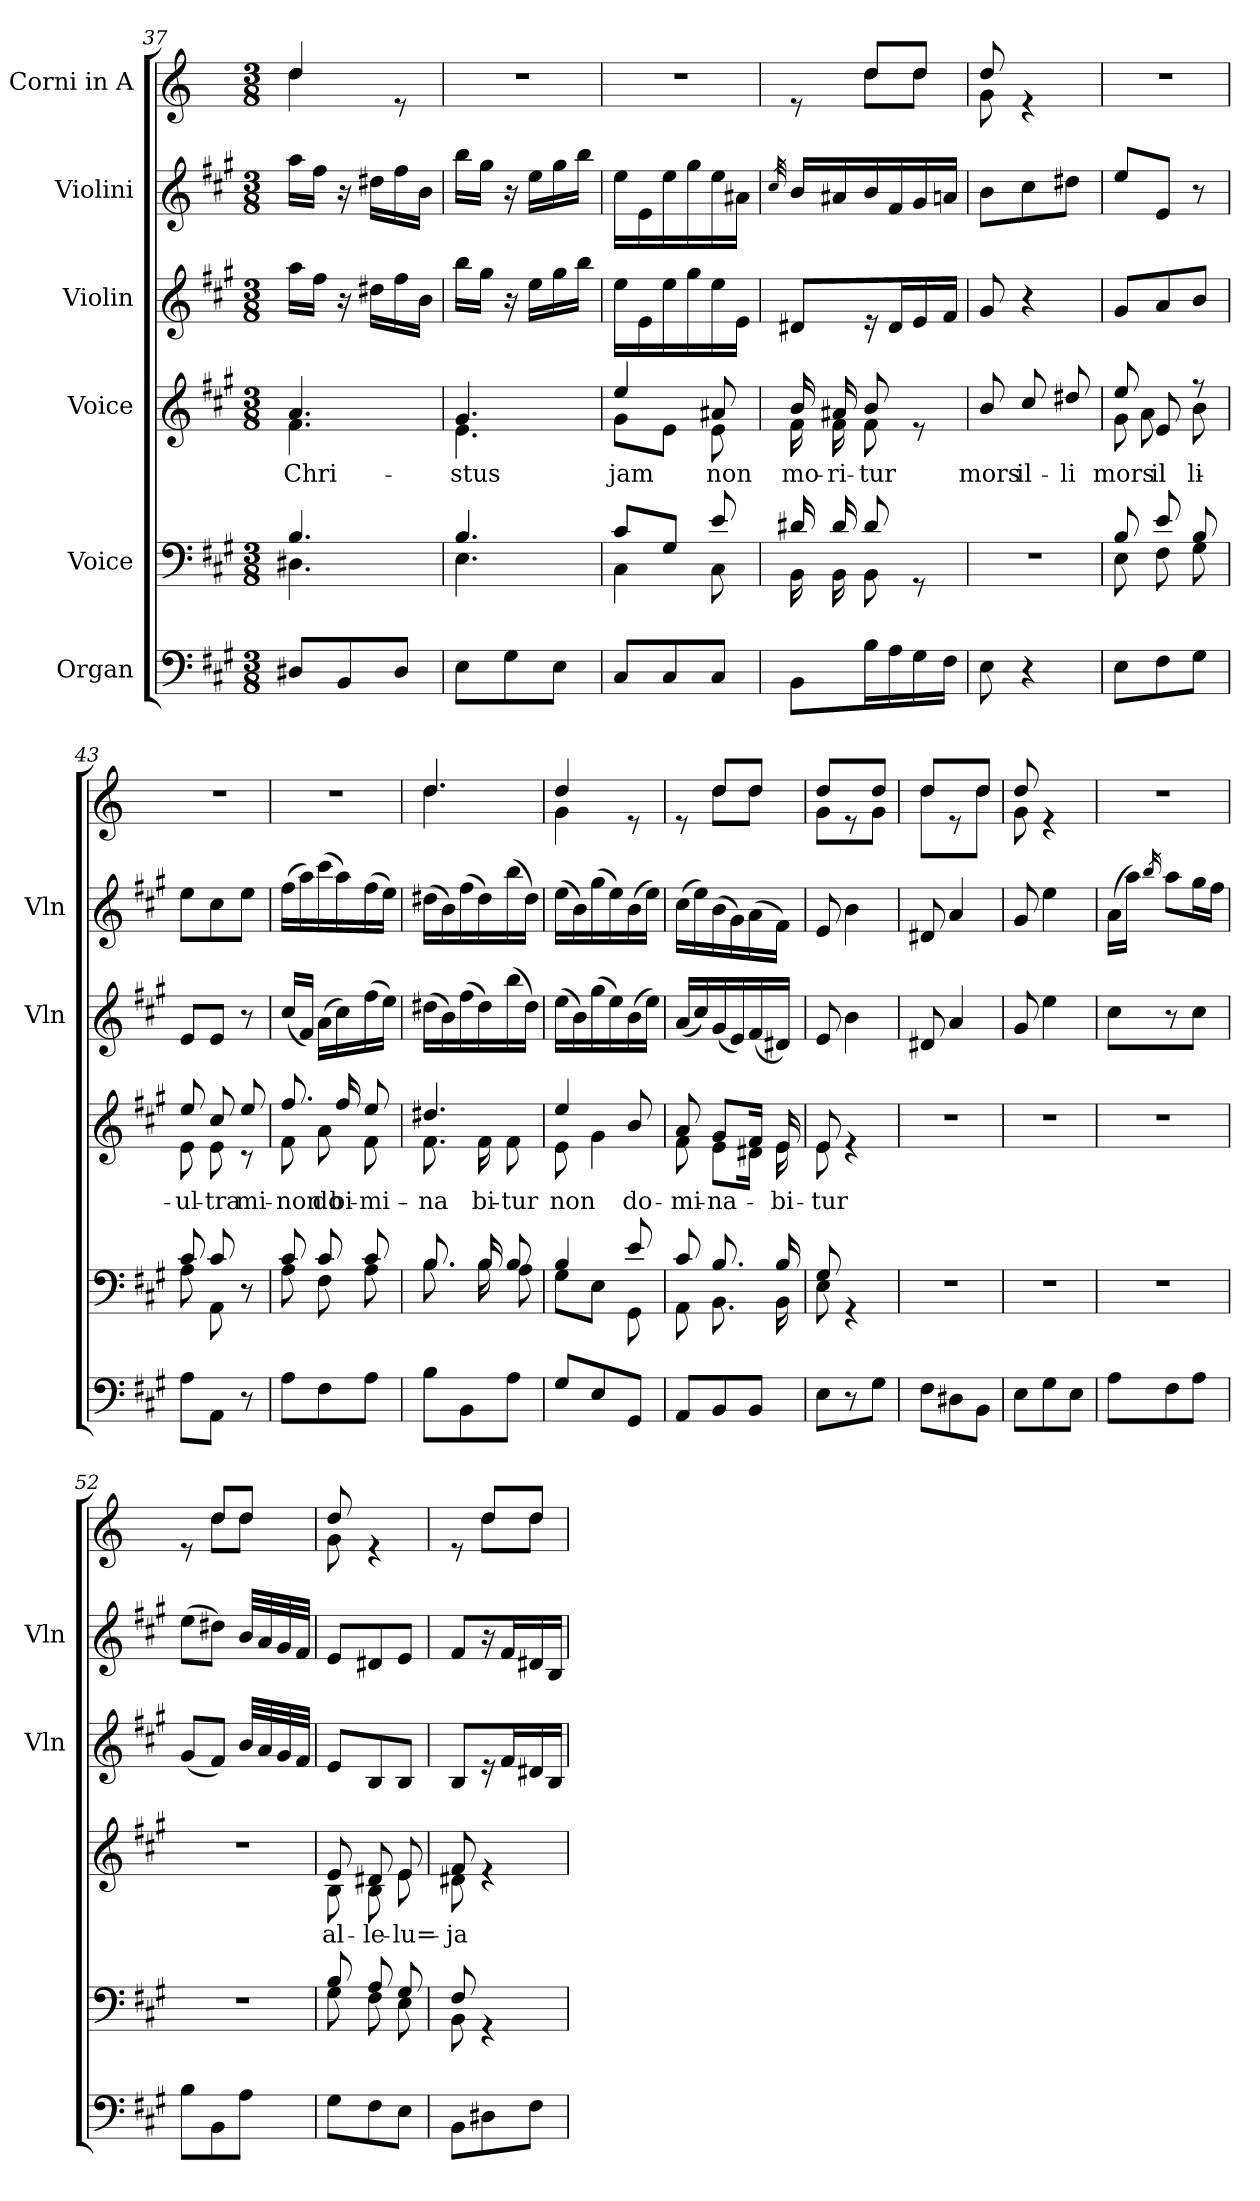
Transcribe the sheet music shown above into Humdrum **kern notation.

**kern	**kern	**kern	**text	**kern	**kern	**kern
*part6	*part5	*part4	*part4	*part3	*part2	*part1
*staff6	*staff5	*staff4	*staff4	*staff3	*staff2	*staff1
*I"Organ	*I"Voice	*I"Voice	*	*I"Violin	*I"Violini	*I"Corni in A
*	*	*	*	*I'Vln	*I'Vln	*
*clefF4	*clefF4	*clefG2	*	*clefG2	*clefG2	*clefG2
*	*	*	*	*	*	*ITrd2c3
*k[f#c#g#]	*k[f#c#g#]	*k[f#c#g#]	*	*k[f#c#g#]	*k[f#c#g#]	*k[f#c#g#]
*M3/8	*M3/8	*M3/8	*	*M3/8	*M3/8	*M3/8
=37	=37	=37	=37	=37	=37	=37
*	*^	*	*	*	*	*
!	!	!	!	!LO:LY:b	!	!	!
*	*	*	*^	*	*	*	*^
8D#X/L	4.B/	4.D#X\	4.a/	4.f#\	Chri-	16aa\LL	16aa\LL	4b/	4b\
.	.	.	.	.	.	16ff#\JJ	16ff#\JJ	.	.
8BB/	.	.	.	.	.	16r	16r	.	.
.	.	.	.	.	.	16dd#X\LL	16dd#X\LL	.	.
8D#/J	.	.	.	.	.	16ff#\	16ff#\	8re	8ryy
.	.	.	.	.	.	16b\JJ	16b\JJ	.	.
*	*	*	*	*	*	*	*	*v	*v
!!LO:LB:g=z
=38	=38	=38	=38	=38	=38	=38	=38	=38
!	!	!	!	!	!LO:LY:b	!	!	!
8E\L	4.B/	4.E\	4.g#/	4.e\	-stus	16bb\LL	16bb\LL	4.r
.	.	.	.	.	.	16gg#\JJ	16gg#\JJ	.
8G#\	.	.	.	.	.	16r	16r	.
.	.	.	.	.	.	16ee\LL	16ee\LL	.
8E\J	.	.	.	.	.	16gg#\	16gg#\	.
.	.	.	.	.	.	16bb\JJ	16bb\JJ	.
=39	=39	=39	=39	=39	=39	=39	=39	=39
!	!	!	!	!	!LO:LY:b	!	!	!
8C#/L	8c#/L	4C#\	4ee/	8g#\L	jam	16ee\LL	16ee\LL	4.r
.	.	.	.	.	.	16e\	16e\	.
8C#/	8G#/J	.	.	8e\J	.	16ee\	16ee\	.
.	.	.	.	.	.	16gg#\	16gg#\	.
!	!	!	!	!	!LO:LY:b	!	!	!
8C#/J	8e/	8C#\	8a#X/	8e\	non	16ee\	16ee\	.
.	.	.	.	.	.	16e\JJ	16a#X\JJ	.
=40	=40	=40	=40	=40	=40	=40	=40	=40
.	.	.	.	.	.	.	32qcc#/	.
!	!	!	!	!	!LO:LY:b	!	!	!
*	*	*	*	*	*	*	*	*^
8BB\L	16d#X/	16BB\	16b/	16f#\	mo-	8d#X/L	16b/LL	8re	8ryy
!	!	!	!	!	!LO:LY:b	!	!	!	!
.	16d#/	16BB\	16a#X/	16f#\	-ri-	.	16a#X/	.	.
!	!	!	!	!	!LO:LY:b	!	!	!	!
16B\L	8d#/	8BB\	8b/	8f#\	-tur	16r	16b/	8b/L	8b\L
16A\	.	.	.	.	.	16d#/L	16f#/	.	.
16G#\	8rGG	8ryy	8re	8ryy	.	16e/	16g#/	8b/J	8b\J
16F#\JJ	.	.	.	.	.	16f#/JJ	16an/JJ	.	.
*	*v	*v	*	*	*	*	*	*	*
*	*	*v	*v	*	*	*	*	*
=41	=41	=41	=41	=41	=41	=41	=41
!	!	!	!LO:LY:b	!	!	!	!
8E\	4.r	8b/	mors	8g#/	8b\L	8b/	8e\
!	!	!	!LO:LY:b	!	!	!	!
4r	.	8cc#/	il-	4r	8cc#\	4re	4ryy
!	!	!	!LO:LY:b	!	!	!	!
.	.	8dd#X/	-li	.	8dd#X\J	.	.
*	*	*	*	*	*	*v	*v
=42	=42	=42	=42	=42	=42	=42
*	*^	*	*	*	*	*
!	!	!	!	!LO:LY:b	!	!	!
*	*	*	*^	*	*	*	*
!	!	!	!	!	!LO:LY:b	!	!	!
8E\L	8B/	8E\	8ee/	8g#\	mors	8g#/L	8ee/L	4.r
!	!	!	!	!	!LO:LY:b	!	!	!
!	!	!	!	!	!LO:LY:b	!	!	!
8F#\	8e/	8F#\	8e/	8a\	il-	8a/	8e/J	.
!	!	!	!	!	!LO:LY:b	!	!	!
8G#\J	8B/	8G#\	8r	8b\	-li	8b/J	8r	.
=43	=43	=43	=43	=43	=43	=43	=43	=43
!	!	!	!	!	!LO:LY:b	!	!	!
!	!	!	!	!	!LO:LY:b	!	!	!
8A\L	8c#/	8A\	8ee/	8e\	ul-	8e/L	8ee\L	4.r
!	!	!	!	!	!LO:LY:b	!	!	!
!	!	!	!	!	!LO:LY:b	!	!	!
8AA\J	8c#/	8AA\	8cc#/	8e\	-tra	8e/J	8cc#\	.
!	!	!	!	!	!LO:LY:b	!	!	!
8r	8r	8ryy	8ee/	8r	-mi-	8r	8ee\J	.
=44	=44	=44	=44	=44	=44	=44	=44	=44
!	!	!	!	!	!LO:LY:b	!	!	!
!	!	!	!	!	!LO:LY:b	!	!	!
8A\L	8c#/	8A\	8.ff#/	8f#\	non	(16cc#/LL	(16ff#\LL	4.r
.	.	.	.	.	.	16f#/JJ)	16aa\)	.
!	!	!	!	!	!LO:LY:b	!	!	!
8F#\	8c#/	8F#\	.	8a\	do-	(16a\LL	(16ccc#\	.
!	!	!	!	!	!LO:LY:b	!	!	!
.	.	.	16ff#/	.	-bi-	16cc#\)	16aa\)	.
!	!	!	!	!	!LO:LY:b	!	!	!
!	!	!	!	!	!LO:LY:b	!	!	!
8A\J	8c#/	8A\	8ee/	8f#\	-mi-	(16ff#\	(16ff#\	.
.	.	.	.	.	.	16ee\JJ)	16ee\JJ)	.
!!LO:PB:g=z
=45	=45	=45	=45	=45	=45	=45	=45	=45
!	!	!	!	!	!LO:LY:b	!	!	!
!	!	!	!	!	!LO:LY:b	!	!	!
*	*	*	*	*	*	*	*	*^
8B\L	8.B/	8.B\	4.dd#X/	8.f#\	-na-	(16dd#X\LL	(16dd#X\LL	4.b/	4.b\
.	.	.	.	.	.	16b\)	16b\)	.	.
8BB\	.	.	.	.	.	(16ff#\	(16ff#\	.	.
!	!	!	!	!	!LO:LY:b	!	!	!	!
.	16B/	16B\	.	16f#\	-bi-	16dd#\)	16dd#\)	.	.
!	!	!	!	!	!LO:LY:b	!	!	!	!
8A\J	8B/	8A\	.	8f#\	-tur	(16bb\	(16bb\	.	.
.	.	.	.	.	.	16dd#\JJ)	16dd#\JJ)	.	.
=46	=46	=46	=46	=46	=46	=46	=46	=46	=46
!	!	!	!	!	!LO:LY:b	!	!	!	!
8G#/L	4B/	8G#\L	4ee/	8e\	non	(16ee\LL	(16ee\LL	4b/	4e\
.	.	.	.	.	.	16b\)	16b\)	.	.
8E/	.	8E\J	.	4g#\	.	(16gg#\	(16gg#\	.	.
.	.	.	.	.	.	16ee\)	16ee\)	.	.
!	!	!	!	!	!LO:LY:b	!	!	!	!
8GG#/J	8e/	8GG#\	8b/	.	do-	(16b\	(16b\	8re	8ryy
.	.	.	.	.	.	16ee\JJ)	16ee\JJ)	.	.
=47	=47	=47	=47	=47	=47	=47	=47	=47	=47
!	!	!	!	!	!LO:LY:b	!	!	!	!
8AA/L	8c#/	8AA\	8a/	8f#\	-mi-	(16a/LL	(16cc#\LL	8re	8ryy
.	.	.	.	.	.	16cc#/)	16ee\)	.	.
!	!	!	!	!	!LO:LY:b	!	!	!	!
8BB/	8.B/	8.BB\	8g#/L	8e\L	-na-	(16g#/	(16b\	8b/L	8b\L
.	.	.	.	.	.	16e/)	16g#\)	.	.
8BB/J	.	.	16f#/Jk	16d#X\Jk	.	(16f#/	(16a\	8b/J	8b\J
!	!	!	!	!	!LO:LY:b	!	!	!	!
.	16B/	16BB\	16e/	16e\	-bi-	16d#X/JJ)	16f#\JJ)	.	.
=48	=48	=48	=48	=48	=48	=48	=48	=48	=48
!	!	!	!	!	!LO:LY:b	!	!	!	!
8E\L	8G#/	8E\	8e/	8e\	-tur	8e/	8e/	8b/L	8e\L
8r	4rGG	4ryy	4re	4ryy	.	4b\	4b\	8re	8ryy
8G#\J	.	.	.	.	.	.	.	8b/J	8e\J
*	*v	*v	*	*	*	*	*	*	*
*	*	*v	*v	*	*	*	*	*
=49	=49	=49	=49	=49	=49	=49	=49
8F#\L	4.r	4.r	.	8d#X/	8d#X/	8b/L	8b\L
8D#X\	.	.	.	4a/	4a/	8re	8ryy
8BB\J	.	.	.	.	.	8b/J	8b\J
=50	=50	=50	=50	=50	=50	=50	=50
8E\L	4.r	4.r	.	8g#/	8g#/	8b/	8e\
8G#\	.	.	.	4ee\	4ee\	4re	4ryy
8E\J	.	.	.	.	.	.	.
*	*	*	*	*	*	*v	*v
=51	=51	=51	=51	=51	=51	=51
8A\L	4.r	4.r	.	8cc#\L	(16a\LL	4.r
.	.	.	.	.	16aa\JJ)	.
.	.	.	.	.	16qbb/	.
8F#\	.	.	.	8r	8aa\L	.
8A\J	.	.	.	8cc#\J	16gg#\L	.
.	.	.	.	.	16ff#\JJ	.
=52	=52	=52	=52	=52	=52	=52
*	*	*	*	*	*	*^
8B\L	4.r	4.r	.	(8g#/L	(8ee\L	8re	8ryy
8BB\	.	.	.	8f#/J)	8dd#X\J)	8b/L	8b\L
8A\J	.	.	.	32b/LLL	32b/LLL	8b/J	8b\J
.	.	.	.	32a/	32a/	.	.
.	.	.	.	32g#/	32g#/	.	.
.	.	.	.	32f#/JJJ	32f#/JJJ	.	.
!!LO:LB:g=z	!!
=53	=53	=53	=53	=53	=53	=53	=53
*	*^	*	*	*	*	*	*
!	!	!	!	!LO:LY:b	!	!	!	!
*	*	*	*^	*	*	*	*	*
8G#\L	8B/	8G#\	8e/	8B\	al-	8e/L	8e/L	8b/	8e\
!	!	!	!	!	!LO:LY:b	!	!	!	!
8F#\	8A/	8F#\	8d#X/	8B\	-le-	8B/	8d#X/	4re	4ryy
!	!	!	!	!	!LO:LY:b	!	!	!	!
8E\J	8G#/	8E\	8e/	8e\	-lu=-	8B/J	8e/J	.	.
=54	=54	=54	=54	=54	=54	=54	=54	=54	=54
!	!	!	!	!	!LO:LY:b	!	!	!	!
8BB\L	8F#/	8BB\	8f#/	8d#X\	-ja	8B/L	8f#/L	8re	8ryy
8D#X\	4rGG	4ryy	4re	4ryy	.	16r	16r	8b/L	8b\L
.	.	.	.	.	.	16f#/L	16f#/L	.	.
8F#\J	.	.	.	.	.	16d#X/	16d#X/	8b/J	8b\J
.	.	.	.	.	.	16B/JJ	16B/JJ	.	.
*	*v	*v	*	*	*	*	*	*v	*v
*	*	*v	*v	*	*	*	*
=	=	=	=	=	=	=
*-	*-	*-	*-	*-	*-	*-
